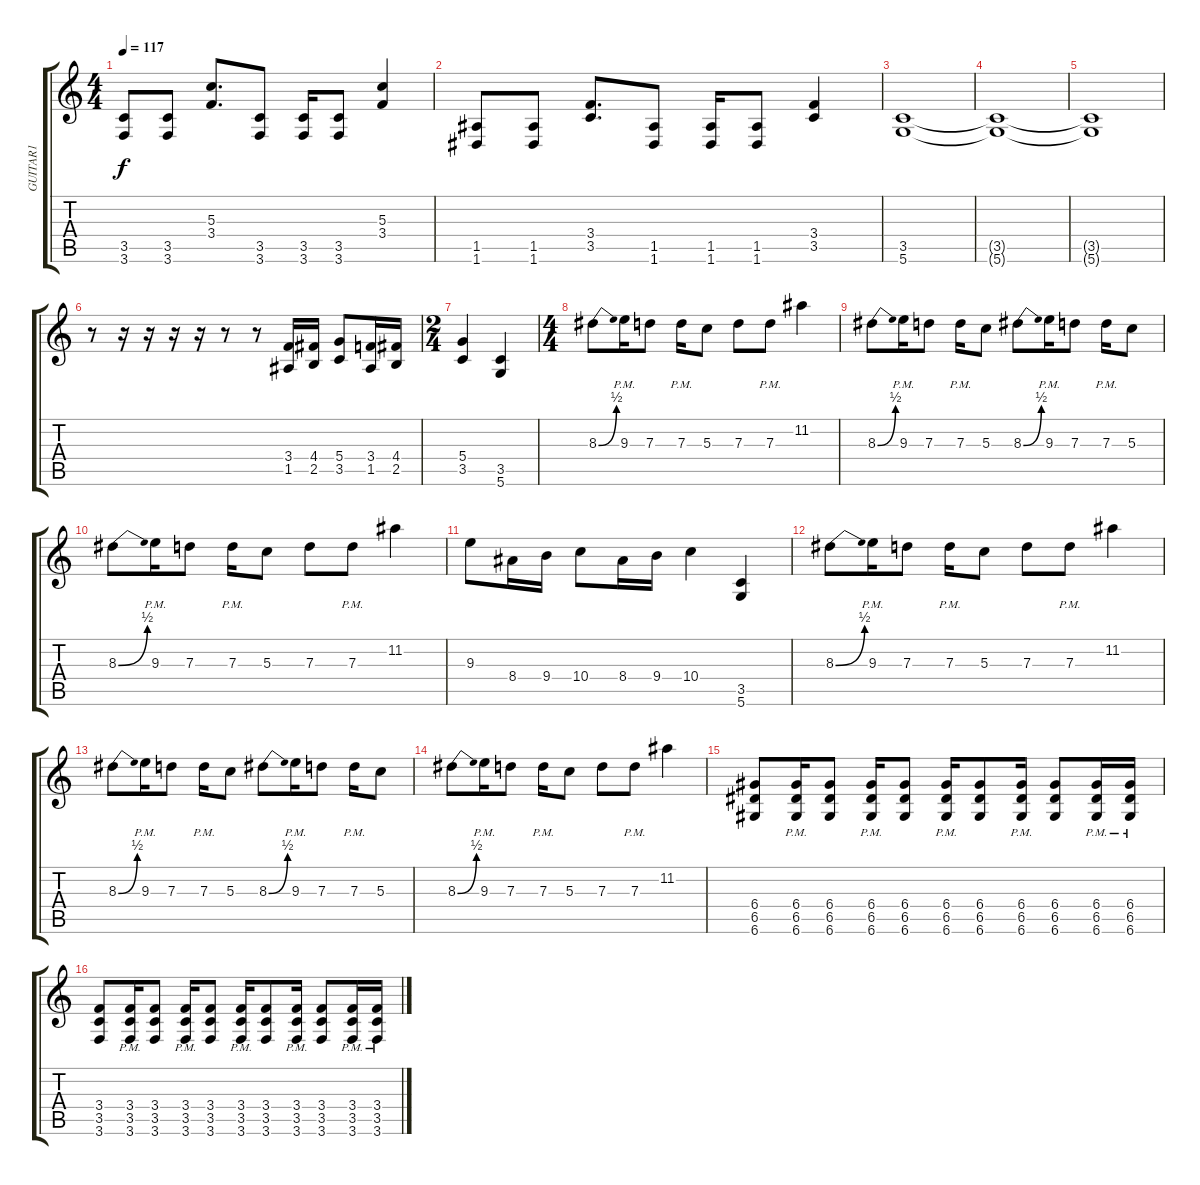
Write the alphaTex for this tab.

\track ("GUITAR1" "GUITAR1") {instrument distortionguitar}
\staff {score tabs}
\tuning (E4 B3 G3 D3 A2 D2) {hide}
\ts (4 4)
\tempo 117
\clef g2
\ks c
(3.5 3.6).8{dy f} (3.5 3.6).8 (5.3 3.4).8{d} (3.5 3.6).8 (3.5 3.6).16 (3.5 3.6).8 (5.3 3.4).4 |
(1.5 1.6).8 (1.5 1.6).8 (3.4 3.5).8{d} (1.5 1.6).8 (1.5 1.6).16 (1.5 1.6).8 (3.4 3.5).4 |
(3.5 5.6).1 |
(3.5{t} 5.6{t}).1 |
(3.5{t} 5.6{t}).1 |
r.8 r.16 r.16 r.16 r.16 r.8 r.8 (3.4 1.5).16 (4.4 2.5).16 (5.4 3.5).8 (3.4 1.5).16 (4.4 2.5).16 |
\ts (2 4)
(5.4 3.5).4 (3.5 5.6).4 |
\ts (4 4)
8.3{be (bend 0 0 60 2)}.8 9.3{pm}.16 7.3.8 7.3{pm}.16 5.3.8 7.3.8 7.3{pm}.8 11.2.4 |
8.3{be (bend 0 0 60 2)}.8 9.3{pm}.16 7.3.8 7.3{pm}.16 5.3.8 8.3{be (bend 0 0 60 2)}.8 9.3{pm}.16 7.3.8 7.3{pm}.16 5.3.8 |
8.3{be (bend 0 0 60 2)}.8 9.3{pm}.16 7.3.8 7.3{pm}.16 5.3.8 7.3.8 7.3{pm}.8 11.2.4 |
9.3.8 8.4.16 9.4.16 10.4.8 8.4.16 9.4.16 10.4.4 (3.5 5.6).4 |
8.3{be (bend 0 0 60 2)}.8 9.3{pm}.16 7.3.8 7.3{pm}.16 5.3.8 7.3.8 7.3{pm}.8 11.2.4 |
8.3{be (bend 0 0 60 2)}.8 9.3{pm}.16 7.3.8 7.3{pm}.16 5.3.8 8.3{be (bend 0 0 60 2)}.8 9.3{pm}.16 7.3.8 7.3{pm}.16 5.3.8 |
8.3{be (bend 0 0 60 2)}.8 9.3{pm}.16 7.3.8 7.3{pm}.16 5.3.8 7.3.8 7.3{pm}.8 11.2.4 |
(6.4 6.5 6.6).8 (6.4{pm} 6.5{pm} 6.6{pm}).16 (6.4 6.5 6.6).8 (6.4{pm} 6.5{pm} 6.6{pm}).16 (6.4 6.5 6.6).8 (6.4{pm} 6.5{pm} 6.6{pm}).16 (6.4 6.5 6.6).8 (6.4{pm} 6.5{pm} 6.6{pm}).16 (6.4 6.5 6.6).8 (6.4{pm} 6.5{pm} 6.6{pm}).16 (6.4{pm} 6.5{pm} 6.6{pm}).16 |
(3.4 3.5 3.6).8 (3.4{pm} 3.5{pm} 3.6{pm}).16 (3.4 3.5 3.6).8 (3.4{pm} 3.5{pm} 3.6{pm}).16 (3.4 3.5 3.6).8 (3.4{pm} 3.5{pm} 3.6{pm}).16 (3.4 3.5 3.6).8 (3.4{pm} 3.5{pm} 3.6{pm}).16 (3.4 3.5 3.6).8 (3.4{pm} 3.5{pm} 3.6{pm}).16 (3.4{pm} 3.5{pm} 3.6{pm}).16
